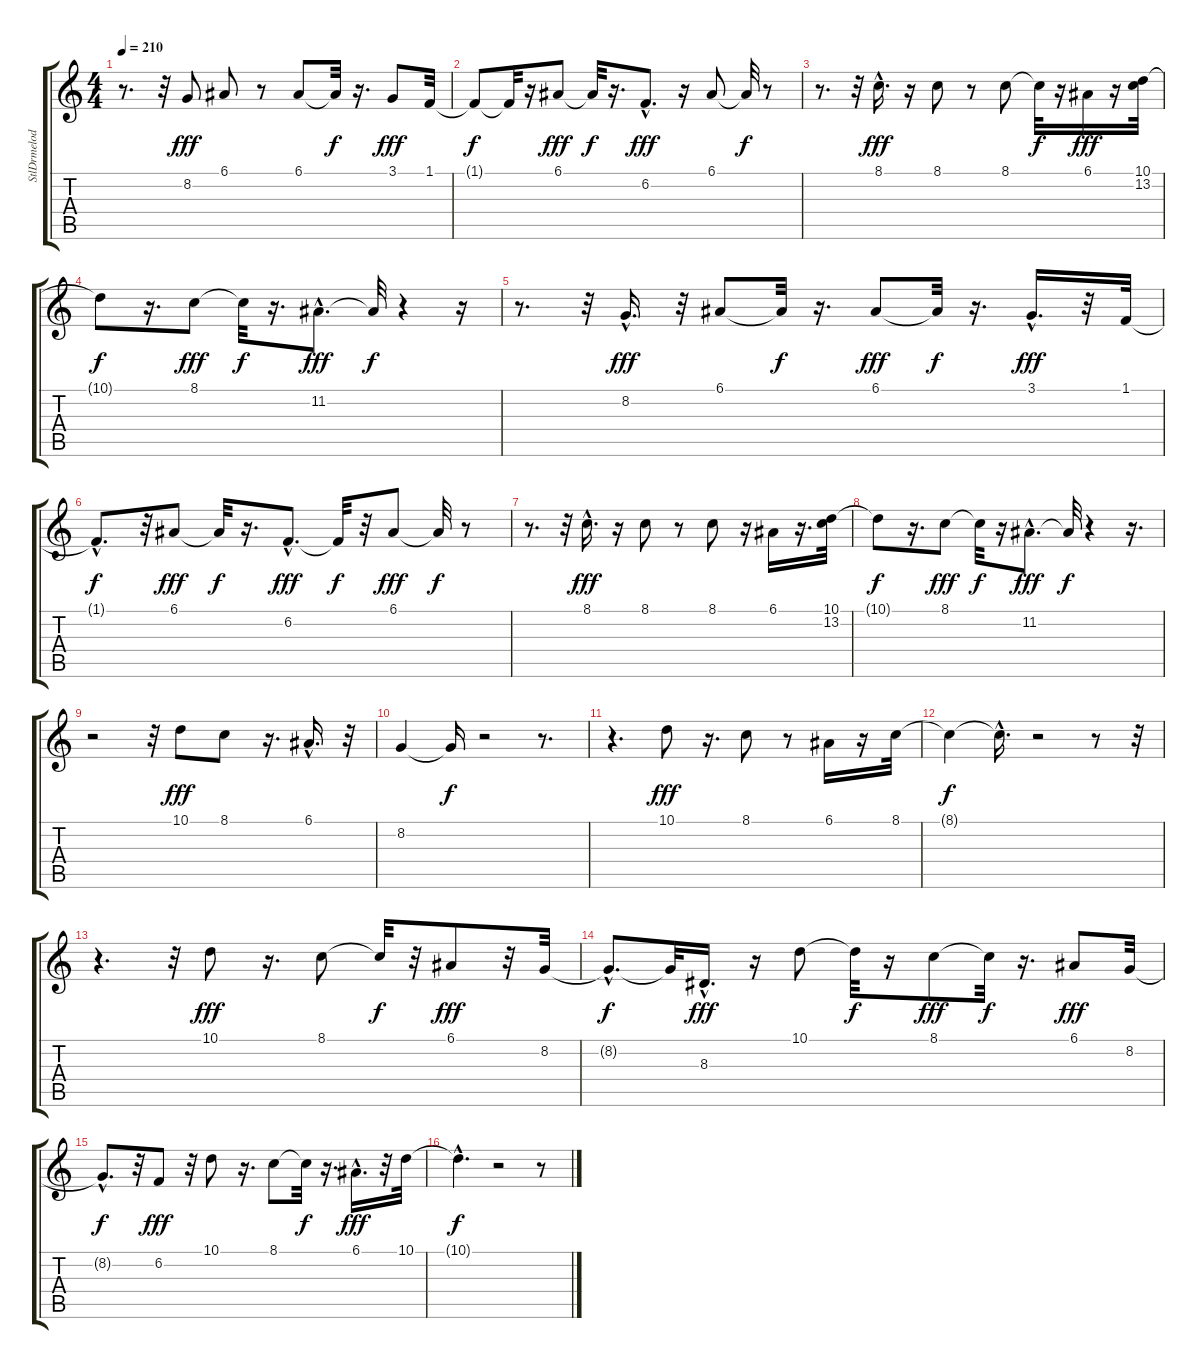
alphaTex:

\track ("StlDrmelodyNoroll   " "StlDrmelod") {instrument steeldrums}
\staff {score tabs}
\tuning (E4 B3 G3 D3 A2 E2) {hide}
\ts (4 4)
\tempo 210
\clef g2
\ks c
r.8{d dy f} r.32 8.2.8{dy fff} 6.1.8 r.8 6.1.8 6.1{t}.32{dy f} r.16{d} 3.1.8{dy fff} 1.1.32 |
1.1{t}.8{dy f} 1.1{t}.32 r.16 6.1.8{dy fff} 6.1{t}.32{dy f} r.16{d} 6.2{hac}.8{d dy fff} r.16 6.1.8 6.1{t}.32{dy f} r.8 |
r.8{d} r.32 8.1{hac}.16{d dy fff} r.16 8.1.8 r.8 8.1.8 8.1{t}.32{dy f} r.16 6.1.16{dy fff} r.16 (10.1 13.2).32 |
10.1{t}.8{dy f} r.16{d} 8.1.8{dy fff} 8.1{t}.32{dy f} r.16{d} 11.2{hac}.8{d dy fff} 11.2{t}.32{dy f} r.4 r.16 |
r.8{d} r.32 8.2{hac}.16{d dy fff} r.32 6.1.8 6.1{t}.32{dy f} r.16{d} 6.1.8{dy fff} 6.1{t}.32{dy f} r.16{d} 3.1{hac}.16{d dy fff} r.32 1.1.32 |
1.1{hac t}.8{d dy f} r.32 6.1.8{dy fff} 6.1{t}.32{dy f} r.16{d} 6.2{hac}.8{d dy fff} 6.2{t}.32{dy f} r.32 6.1.8{dy fff} 6.1{t}.32{dy f} r.8 |
r.8{d} r.32 8.1{hac}.16{d dy fff} r.16 8.1.8 r.8 8.1.8 r.16 6.1.16 r.16{d} (10.1 13.2).32 |
10.1{t}.8{dy f} r.16{d} 8.1.8{dy fff} 8.1{t}.32{dy f} r.16 11.2{hac}.8{d dy fff} 11.2{t}.32{dy f} r.4 r.16{d} |
r.2 r.32 10.1.8{dy fff} 8.1.8 r.16{d} 6.1{hac}.16{d} r.32 |
8.2.4 8.2{t}.16{dy f} r.2 r.8{d} |
r.4{d} 10.1.8{dy fff} r.16{d} 8.1.8 r.8 6.1.16 r.16 8.1.32 |
8.1{t}.4{dy f} 8.1{hac t}.16{d} r.2 r.8 r.32 |
r.4{d} r.32 10.1.8{dy fff} r.16{d} 8.1.8 8.1{t}.32{dy f} r.32 6.1.8{dy fff} r.32 8.2.32 |
8.2{hac t}.8{d dy f} 8.2{t}.32 8.3{hac}.16{d dy fff} r.16 10.1.8 10.1{t}.32{dy f} r.16 8.1.8{dy fff} 8.1{t}.32{dy f} r.16{d} 6.1.8{dy fff} 8.2.32 |
8.2{hac t}.8{d dy f} r.32 6.2.8{dy fff} r.32 10.1.8 r.16{d} 8.1.8 8.1{t}.32{dy f} r.16{d} 6.1{hac}.16{d dy fff} r.32 10.1.32 |
10.1{hac t}.4{d dy f} r.2 r.8
